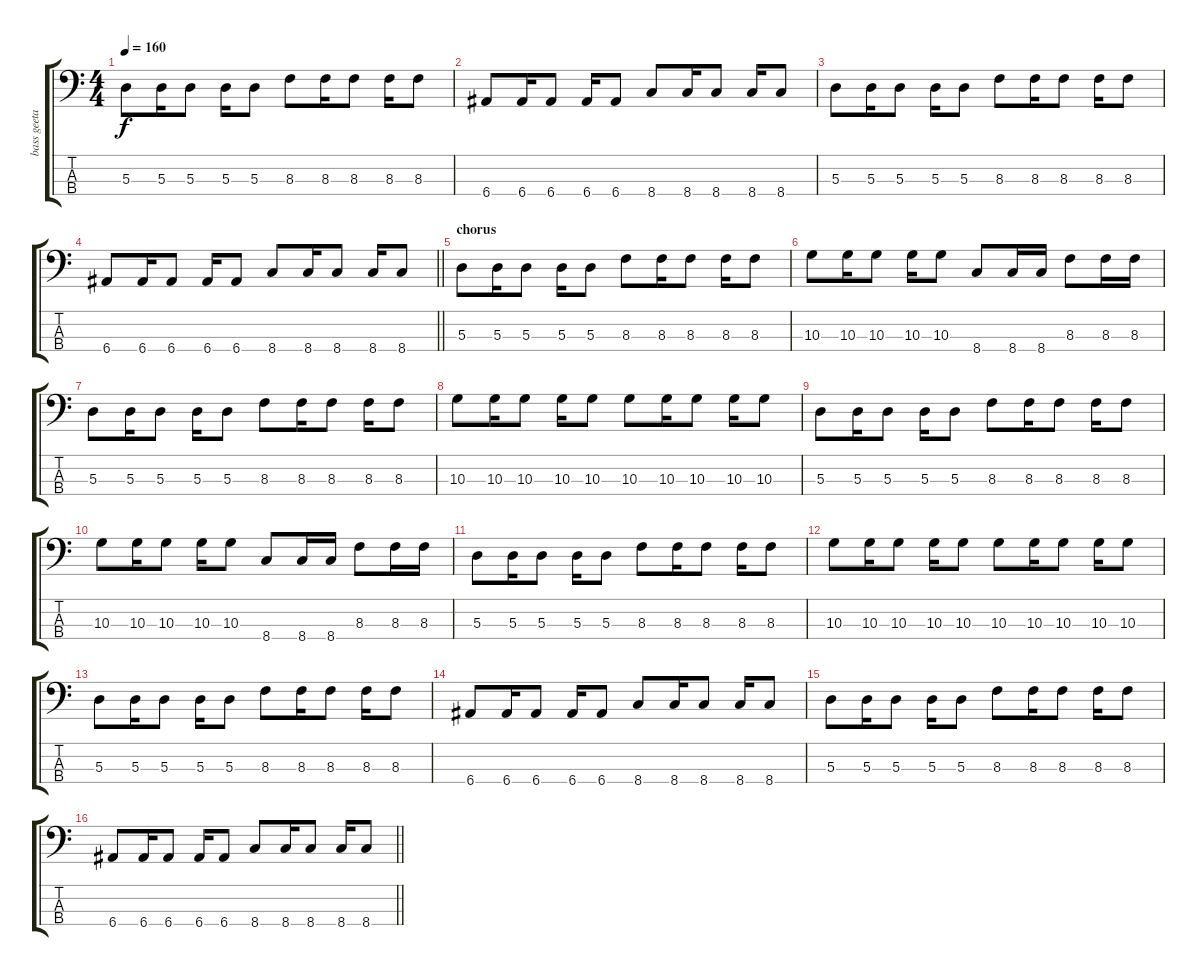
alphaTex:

\track ("bass geetar" "bass geeta") {instrument electricbasspick}
\staff {score tabs}
\tuning (G2 D2 A1 E1) {hide}
\ts (4 4)
\tempo 160
\clef f4
\ks c
5.3.8{dy f} 5.3.16 5.3.8 5.3.16 5.3.8 8.3.8 8.3.16 8.3.8 8.3.16 8.3.8 |
6.4.8 6.4.16 6.4.8 6.4.16 6.4.8 8.4.8 8.4.16 8.4.8 8.4.16 8.4.8 |
5.3.8 5.3.16 5.3.8 5.3.16 5.3.8 8.3.8 8.3.16 8.3.8 8.3.16 8.3.8 |
\barLineRight lightlight
6.4.8 6.4.16 6.4.8 6.4.16 6.4.8 8.4.8 8.4.16 8.4.8 8.4.16 8.4.8 |
\section ("" "chorus")
5.3.8 5.3.16 5.3.8 5.3.16 5.3.8 8.3.8 8.3.16 8.3.8 8.3.16 8.3.8 |
10.3.8 10.3.16 10.3.8 10.3.16 10.3.8 8.4.8 8.4.16 8.4.16 8.3.8 8.3.16 8.3.16 |
5.3.8 5.3.16 5.3.8 5.3.16 5.3.8 8.3.8 8.3.16 8.3.8 8.3.16 8.3.8 |
10.3.8 10.3.16 10.3.8 10.3.16 10.3.8 10.3.8 10.3.16 10.3.8 10.3.16 10.3.8 |
5.3.8 5.3.16 5.3.8 5.3.16 5.3.8 8.3.8 8.3.16 8.3.8 8.3.16 8.3.8 |
10.3.8 10.3.16 10.3.8 10.3.16 10.3.8 8.4.8 8.4.16 8.4.16 8.3.8 8.3.16 8.3.16 |
5.3.8 5.3.16 5.3.8 5.3.16 5.3.8 8.3.8 8.3.16 8.3.8 8.3.16 8.3.8 |
10.3.8 10.3.16 10.3.8 10.3.16 10.3.8 10.3.8 10.3.16 10.3.8 10.3.16 10.3.8 |
5.3.8 5.3.16 5.3.8 5.3.16 5.3.8 8.3.8 8.3.16 8.3.8 8.3.16 8.3.8 |
6.4.8 6.4.16 6.4.8 6.4.16 6.4.8 8.4.8 8.4.16 8.4.8 8.4.16 8.4.8 |
5.3.8 5.3.16 5.3.8 5.3.16 5.3.8 8.3.8 8.3.16 8.3.8 8.3.16 8.3.8 |
\barLineRight lightlight
6.4.8 6.4.16 6.4.8 6.4.16 6.4.8 8.4.8 8.4.16 8.4.8 8.4.16 8.4.8
